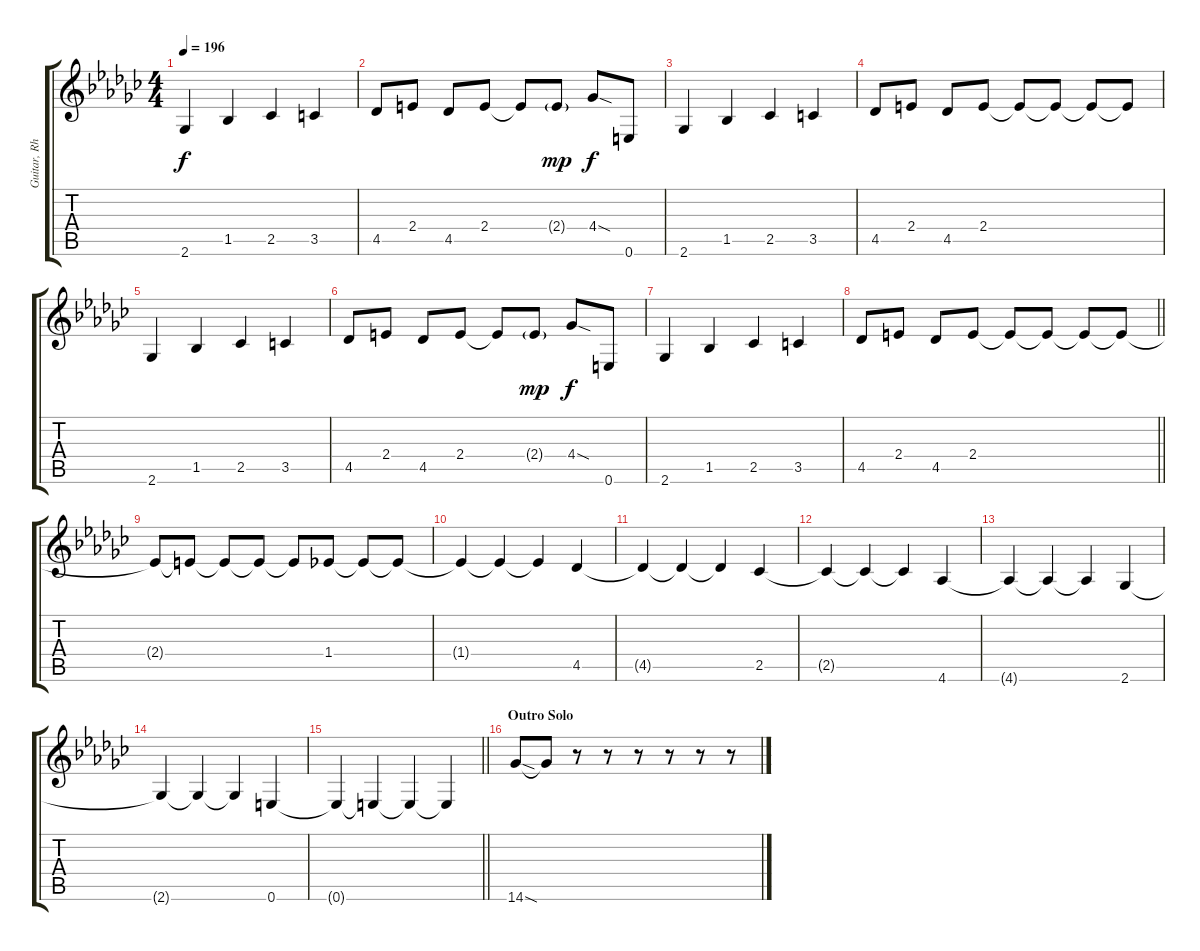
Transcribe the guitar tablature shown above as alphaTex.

\track ("Guitar, Rhythm" "Guitar, Rh") {instrument overdrivenguitar}
\staff {score tabs}
\tuning (E4 B3 G3 D3 A2 E2) {hide}
\ts (4 4)
\tempo 196
\clef g2
\ks gb
2.6.4{dy f} 1.5.4 2.5.4 3.5.4 |
4.5.8 2.4.8 4.5.8 2.4.8 2.4{t}.8 2.4{g}.8{dy mp} 4.4{sod}.8{dy f} 0.6.8 |
2.6.4 1.5.4 2.5.4 3.5.4 |
4.5.8 2.4.8 4.5.8 2.4.8 2.4{t}.8 2.4{t}.8 2.4{t}.8 2.4{t}.8 |
2.6.4 1.5.4 2.5.4 3.5.4 |
4.5.8 2.4.8 4.5.8 2.4.8 2.4{t}.8 2.4{g}.8{dy mp} 4.4{sod}.8{dy f} 0.6.8 |
2.6.4 1.5.4 2.5.4 3.5.4 |
\barLineRight lightlight
4.5.8 2.4.8 4.5.8 2.4.8 2.4{t}.8 2.4{t}.8 2.4{t}.8 2.4{t}.8 |
2.4{t}.8 2.4{t}.8 2.4{t}.8 2.4{t}.8 2.4{t}.8 1.4.8 1.4{t}.8 1.4{t}.8 |
1.4{t}.4 1.4{t}.4 1.4{t}.4 4.5.4 |
4.5{t}.4 4.5{t}.4 4.5{t}.4 2.5.4 |
2.5{t}.4 2.5{t}.4 2.5{t}.4 4.6.4 |
4.6{t}.4 4.6{t}.4 4.6{t}.4 2.6.4 |
2.6{t}.4 2.6{t}.4 2.6{t}.4 0.6.4 |
\barLineRight lightlight
0.6{t}.4 0.6{t}.4 0.6{t}.4 0.6{t}.4 |
\section ("" "Outro Solo")
14.6{sod}.8 14.6{t}.8 r.8 r.8 r.8 r.8 r.8 r.8
